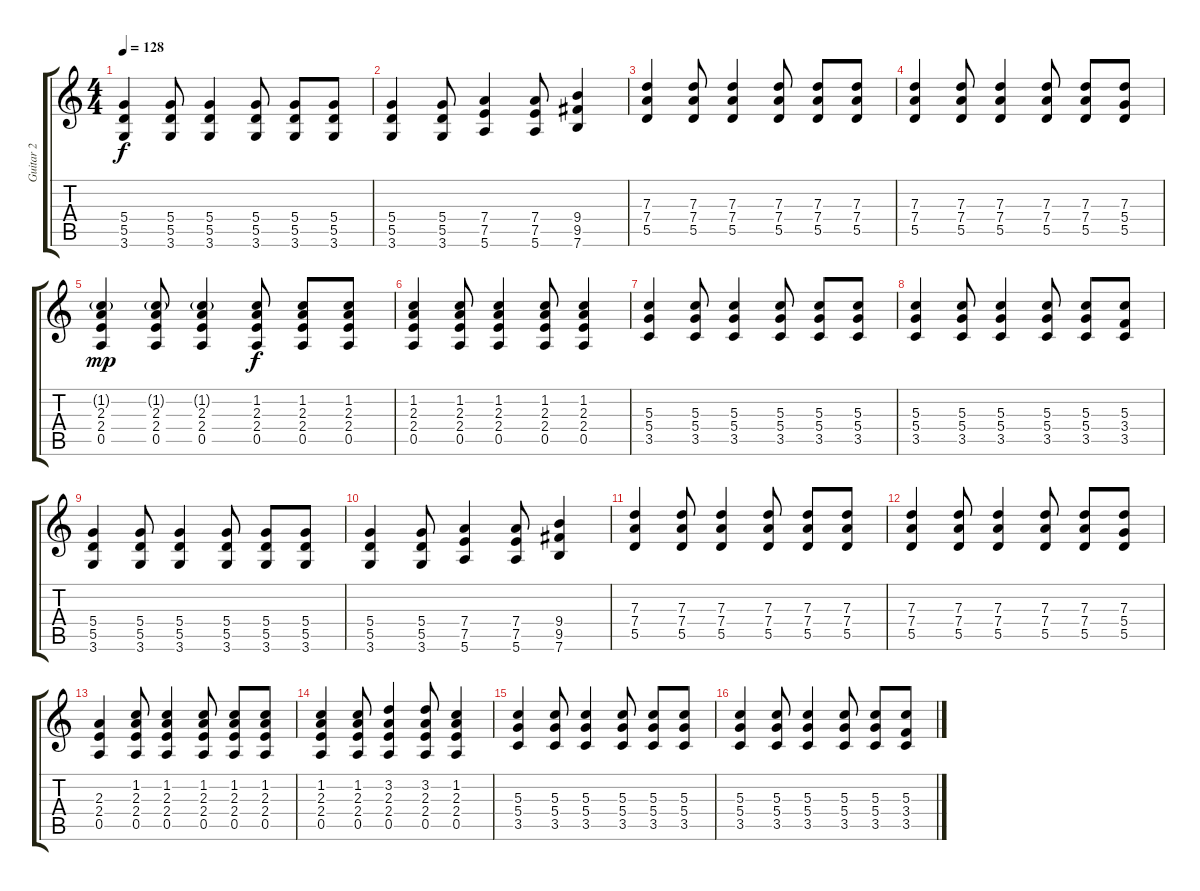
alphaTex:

\track ("Guitar 2" "Guitar 2") {instrument distortionguitar}
\staff {score tabs}
\tuning (E4 B3 G3 D3 A2 E2) {hide}
\ts (4 4)
\tempo 128
\clef g2
\ks c
(5.4 5.5 3.6).4{dy f} (5.4 5.5 3.6).8 (5.4 5.5 3.6).4 (5.4 5.5 3.6).8 (5.4 5.5 3.6).8 (5.4 5.5 3.6).8 |
(5.4 5.5 3.6).4 (5.4 5.5 3.6).8 (7.4 7.5 5.6).4 (7.4 7.5 5.6).8 (9.4 9.5 7.6).4 |
(7.3 7.4 5.5).4 (7.3 7.4 5.5).8 (7.3 7.4 5.5).4 (7.3 7.4 5.5).8 (7.3 7.4 5.5).8 (7.3 7.4 5.5).8 |
(7.3 7.4 5.5).4 (7.3 7.4 5.5).8 (7.3 7.4 5.5).4 (7.3 7.4 5.5).8 (7.3 7.4 5.5).8 (7.3 5.4 5.5).8 |
(1.2{g} 2.3 2.4 0.5).4{dy mp} (1.2{g} 2.3 2.4 0.5).8 (1.2{g} 2.3 2.4 0.5).4 (1.2 2.3 2.4 0.5).8{dy f} (1.2 2.3 2.4 0.5).8 (1.2 2.3 2.4 0.5).8 |
(1.2 2.3 2.4 0.5).4 (1.2 2.3 2.4 0.5).8 (1.2 2.3 2.4 0.5).4 (1.2 2.3 2.4 0.5).8 (1.2 2.3 2.4 0.5).4 |
(5.3 5.4 3.5).4 (5.3 5.4 3.5).8 (5.3 5.4 3.5).4 (5.3 5.4 3.5).8 (5.3 5.4 3.5).8 (5.3 5.4 3.5).8 |
(5.3 5.4 3.5).4 (5.3 5.4 3.5).8 (5.3 5.4 3.5).4 (5.3 5.4 3.5).8 (5.3 5.4 3.5).8 (5.3 3.4 3.5).8 |
(5.4 5.5 3.6).4 (5.4 5.5 3.6).8 (5.4 5.5 3.6).4 (5.4 5.5 3.6).8 (5.4 5.5 3.6).8 (5.4 5.5 3.6).8 |
(5.4 5.5 3.6).4 (5.4 5.5 3.6).8 (7.4 7.5 5.6).4 (7.4 7.5 5.6).8 (9.4 9.5 7.6).4 |
(7.3 7.4 5.5).4 (7.3 7.4 5.5).8 (7.3 7.4 5.5).4 (7.3 7.4 5.5).8 (7.3 7.4 5.5).8 (7.3 7.4 5.5).8 |
(7.3 7.4 5.5).4 (7.3 7.4 5.5).8 (7.3 7.4 5.5).4 (7.3 7.4 5.5).8 (7.3 7.4 5.5).8 (7.3 5.4 5.5).8 |
(2.3 2.4 0.5).4 (1.2 2.3 2.4 0.5).8 (1.2 2.3 2.4 0.5).4 (1.2 2.3 2.4 0.5).8 (1.2 2.3 2.4 0.5).8 (1.2 2.3 2.4 0.5).8 |
(1.2 2.3 2.4 0.5).4 (1.2 2.3 2.4 0.5).8 (3.2 2.3 2.4 0.5).4 (3.2 2.3 2.4 0.5).8 (1.2 2.3 2.4 0.5).4 |
(5.3 5.4 3.5).4 (5.3 5.4 3.5).8 (5.3 5.4 3.5).4 (5.3 5.4 3.5).8 (5.3 5.4 3.5).8 (5.3 5.4 3.5).8 |
(5.3 5.4 3.5).4 (5.3 5.4 3.5).8 (5.3 5.4 3.5).4 (5.3 5.4 3.5).8 (5.3 5.4 3.5).8 (5.3 3.4 3.5).8
